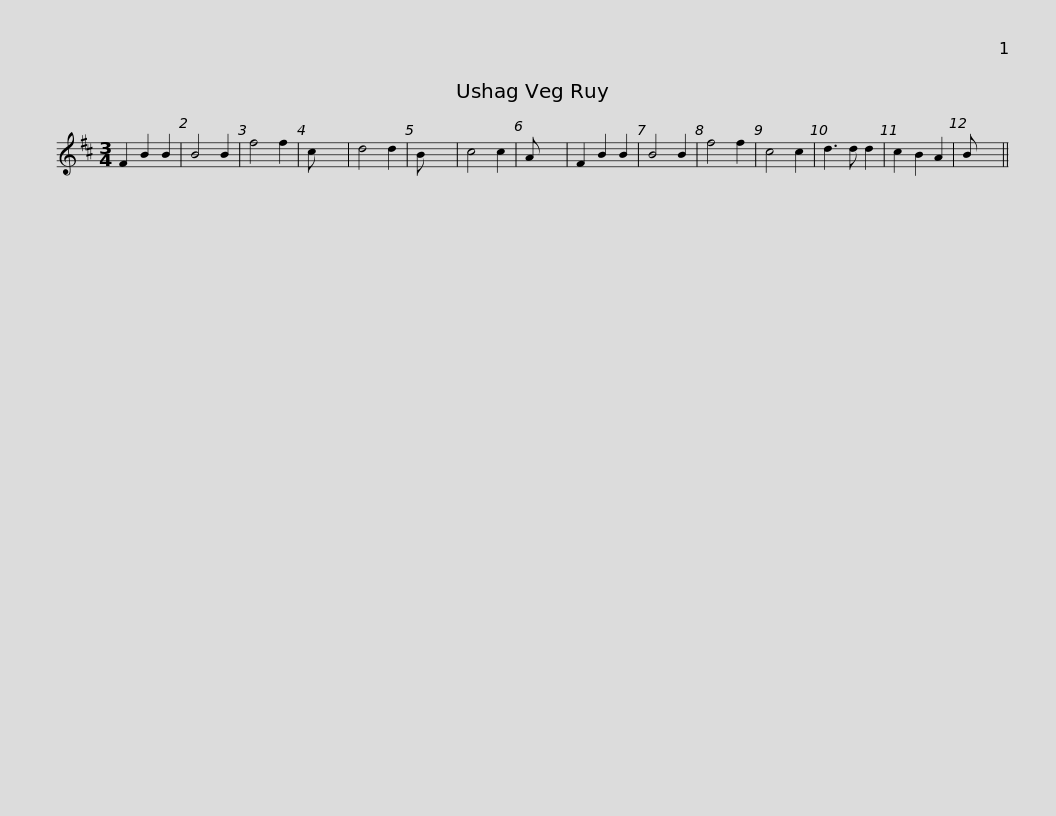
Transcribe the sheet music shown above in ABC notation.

X:1
L:1/8
M:3/4
I:linebreak $
K:Bmin
V:1 treble
V:1
 F2 B2 B2 | B4 B2 | f4 f2 | c x4 | d4 d2 | %5
 B x4 | c4 c2 | A x4 | F2 B2 B2 | B4 B2 | %10
 f4 f2 | c4 c2 | d3 d d2 | c2 B2 A2 | B x4 || %15
